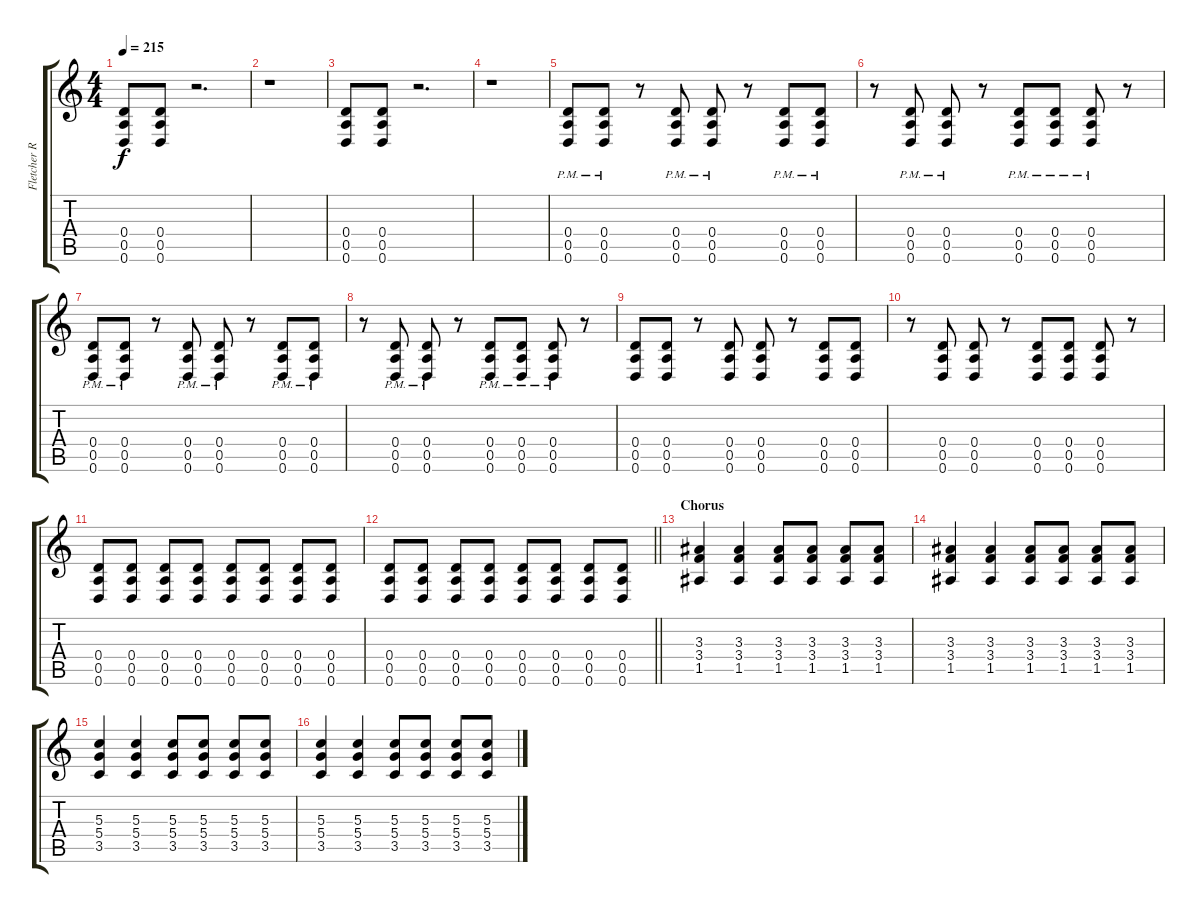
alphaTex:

\track ("Fletcher Rhytm 1" "Fletcher R") {instrument overdrivenguitar}
\staff {score tabs}
\tuning (E4 B3 G3 D3 A2 D2) {hide}
\ts (4 4)
\tempo 215
\clef g2
\ks c
(0.4 0.5 0.6).8{dy f} (0.4 0.5 0.6).8 r.2{d} |
r.1 |
(0.4 0.5 0.6).8 (0.4 0.5 0.6).8 r.2{d} |
r.1 |
(0.4{pm} 0.5{pm} 0.6{pm}).8 (0.4{pm} 0.5{pm} 0.6{pm}).8 r.8 (0.4{pm} 0.5{pm} 0.6{pm}).8 (0.4{pm} 0.5{pm} 0.6{pm}).8 r.8 (0.4{pm} 0.5{pm} 0.6{pm}).8 (0.4{pm} 0.5{pm} 0.6{pm}).8 |
r.8 (0.4{pm} 0.5{pm} 0.6{pm}).8 (0.4{pm} 0.5{pm} 0.6{pm}).8 r.8 (0.4{pm} 0.5{pm} 0.6{pm}).8 (0.4{pm} 0.5{pm} 0.6{pm}).8 (0.4{pm} 0.5{pm} 0.6{pm}).8 r.8 |
(0.4{pm} 0.5{pm} 0.6{pm}).8 (0.4{pm} 0.5{pm} 0.6{pm}).8 r.8 (0.4{pm} 0.5{pm} 0.6{pm}).8 (0.4{pm} 0.5{pm} 0.6{pm}).8 r.8 (0.4{pm} 0.5{pm} 0.6{pm}).8 (0.4{pm} 0.5{pm} 0.6{pm}).8 |
r.8 (0.4{pm} 0.5{pm} 0.6{pm}).8 (0.4{pm} 0.5{pm} 0.6{pm}).8 r.8 (0.4{pm} 0.5{pm} 0.6{pm}).8 (0.4{pm} 0.5{pm} 0.6{pm}).8 (0.4{pm} 0.5{pm} 0.6{pm}).8 r.8 |
(0.4 0.5 0.6).8 (0.4 0.5 0.6).8 r.8 (0.4 0.5 0.6).8 (0.4 0.5 0.6).8 r.8 (0.4 0.5 0.6).8 (0.4 0.5 0.6).8 |
r.8 (0.4 0.5 0.6).8 (0.4 0.5 0.6).8 r.8 (0.4 0.5 0.6).8 (0.4 0.5 0.6).8 (0.4 0.5 0.6).8 r.8 |
(0.4 0.5 0.6).8 (0.4 0.5 0.6).8 (0.4 0.5 0.6).8 (0.4 0.5 0.6).8 (0.4 0.5 0.6).8 (0.4 0.5 0.6).8 (0.4 0.5 0.6).8 (0.4 0.5 0.6).8 |
\barLineRight lightlight
(0.4 0.5 0.6).8 (0.4 0.5 0.6).8 (0.4 0.5 0.6).8 (0.4 0.5 0.6).8 (0.4 0.5 0.6).8 (0.4 0.5 0.6).8 (0.4 0.5 0.6).8 (0.4 0.5 0.6).8 |
\section ("" "Chorus")
(3.3 3.4 1.5).4 (3.3 3.4 1.5).4 (3.3 3.4 1.5).8 (3.3 3.4 1.5).8 (3.3 3.4 1.5).8 (3.3 3.4 1.5).8 |
(3.3 3.4 1.5).4 (3.3 3.4 1.5).4 (3.3 3.4 1.5).8 (3.3 3.4 1.5).8 (3.3 3.4 1.5).8 (3.3 3.4 1.5).8 |
(5.3 5.4 3.5).4 (5.3 5.4 3.5).4 (5.3 5.4 3.5).8 (5.3 5.4 3.5).8 (5.3 5.4 3.5).8 (5.3 5.4 3.5).8 |
(5.3 5.4 3.5).4 (5.3 5.4 3.5).4 (5.3 5.4 3.5).8 (5.3 5.4 3.5).8 (5.3 5.4 3.5).8 (5.3 5.4 3.5).8
